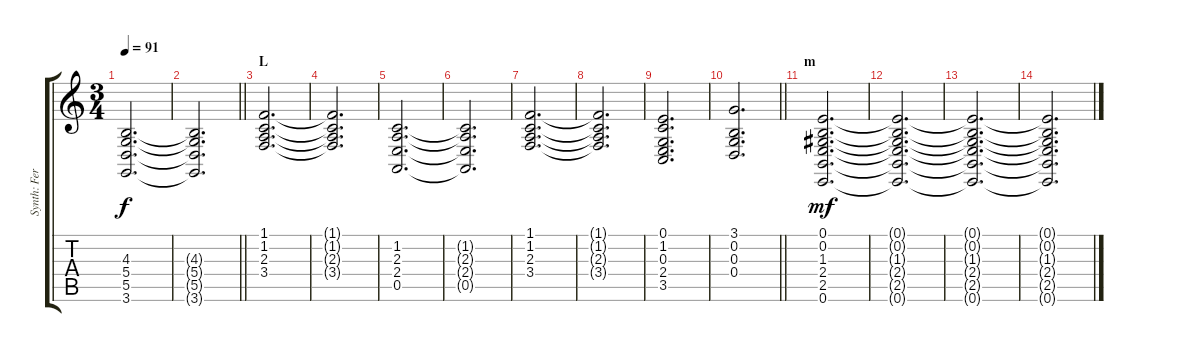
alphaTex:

\track ("Synth: Ferdy" "Synth: Fer") {instrument synthstrings1}
\staff {score tabs}
\tuning (E4 B3 G3 D3 A2 E2) {hide}
\ts (3 4)
\tempo 91
\clef g2
\ks c
(4.3 5.4 5.5 3.6).2{d dy f} |
\barLineRight lightlight
(4.3{t} 5.4{t} 5.5{t} 3.6{t}).2{d} |
\section ("" "L")
(1.1 1.2 2.3 3.4).2{d} |
(1.1{t} 1.2{t} 2.3{t} 3.4{t}).2{d} |
(1.2 2.3 2.4 0.5).2{d} |
(1.2{t} 2.3{t} 2.4{t} 0.5{t}).2{d} |
(1.1 1.2 2.3 3.4).2{d} |
(1.1{t} 1.2{t} 2.3{t} 3.4{t}).2{d} |
(0.1 1.2 0.3 2.4 3.5).2{d} |
\barLineRight lightlight
(3.1 0.2 0.3 0.4).2{d} |
\section ("" "m")
(0.1 0.2 1.3 2.4 2.5 0.6).2{d dy mf volume 0} |
(0.1{t} 0.2{t} 1.3{t} 2.4{t} 2.5{t} 0.6{t}).2{d} |
(0.1{t} 0.2{t} 1.3{t} 2.4{t} 2.5{t} 0.6{t}).2{d} |
(0.1{t} 0.2{t} 1.3{t} 2.4{t} 2.5{t} 0.6{t}).2{d}
